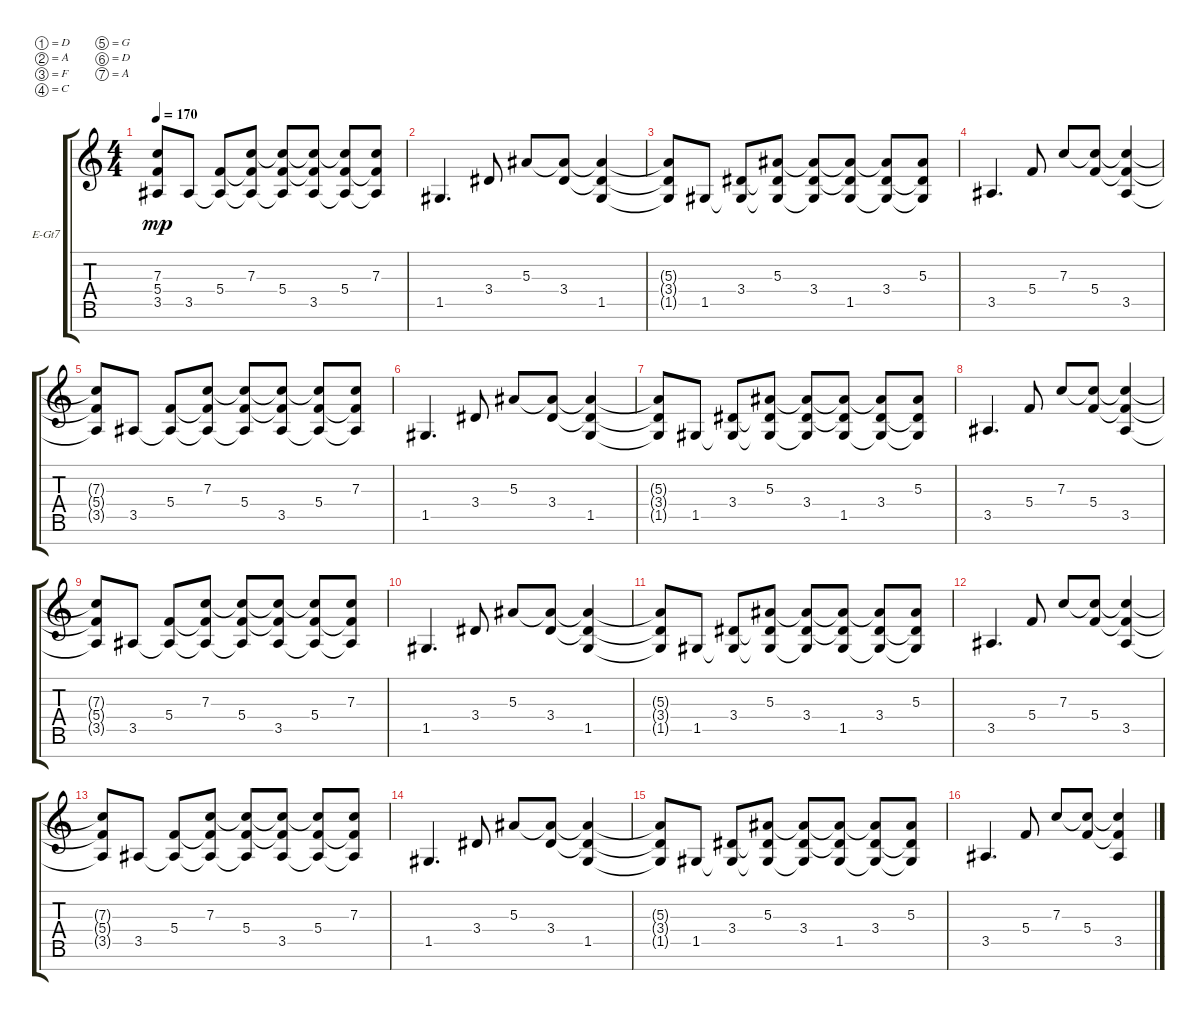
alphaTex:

\defaultSystemsLayout 4
\bracketExtendMode groupsimilarinstruments
\firstSystemTrackNameOrientation horizontal
\otherSystemsTrackNameOrientation horizontal
\track ("Electric Guitar" "E-Gt7") {instrument distortionguitar}
\staff {score tabs}
\tuning (D4 A3 F3 C3 G2 D2 A1)
\ts (4 4)
\tempo 170
\clef g2
\ks c
(7.3{t} 5.4{t} 3.5{t}).8{dy mp} 3.5.8 (5.4 3.5{t}).8 (7.3 5.4{t} 3.5{t}).8 (7.3{t} 5.4 3.5{t}).8 (7.3{t} 5.4{t} 3.5).8 (7.3{t} 5.4 3.5{t}).8 (7.3 5.4{t} 3.5{t}).8 |
1.5.4{d} 3.4.8 5.3.8 (3.4 5.3{t}).8 (1.5 3.4{t} 5.3{t}).4 |
(1.5{t} 3.4{t} 5.3{t}).8 1.5.8 (3.4 1.5{t}).8 (5.3 3.4{t} 1.5{t}).8 (3.4 5.3{t} 1.5{t}).8 (1.5 5.3{t} 3.4{t}).8 (3.4 5.3{t} 1.5{t}).8 (5.3 3.4{t} 1.5{t}).8 |
3.5.4{d} 5.4.8 7.3.8 (7.3{t} 5.4).8 (7.3{t} 5.4{t} 3.5).4 |
(7.3{t} 5.4{t} 3.5{t}).8 3.5.8 (5.4 3.5{t}).8 (7.3 5.4{t} 3.5{t}).8 (7.3{t} 5.4 3.5{t}).8 (7.3{t} 5.4{t} 3.5).8 (7.3{t} 5.4 3.5{t}).8 (7.3 5.4{t} 3.5{t}).8 |
1.5.4{d} 3.4.8 5.3.8 (3.4 5.3{t}).8 (1.5 3.4{t} 5.3{t}).4 |
(1.5{t} 3.4{t} 5.3{t}).8 1.5.8 (3.4 1.5{t}).8 (5.3 3.4{t} 1.5{t}).8 (3.4 5.3{t} 1.5{t}).8 (1.5 5.3{t} 3.4{t}).8 (3.4 5.3{t} 1.5{t}).8 (5.3 3.4{t} 1.5{t}).8 |
3.5.4{d} 5.4.8 7.3.8 (7.3{t} 5.4).8 (7.3{t} 5.4{t} 3.5).4 |
(7.3{t} 5.4{t} 3.5{t}).8 3.5.8 (5.4 3.5{t}).8 (7.3 5.4{t} 3.5{t}).8 (7.3{t} 5.4 3.5{t}).8 (7.3{t} 5.4{t} 3.5).8 (7.3{t} 5.4 3.5{t}).8 (7.3 5.4{t} 3.5{t}).8 |
1.5.4{d} 3.4.8 5.3.8 (3.4 5.3{t}).8 (1.5 3.4{t} 5.3{t}).4 |
(1.5{t} 3.4{t} 5.3{t}).8 1.5.8 (3.4 1.5{t}).8 (5.3 3.4{t} 1.5{t}).8 (3.4 5.3{t} 1.5{t}).8 (1.5 5.3{t} 3.4{t}).8 (3.4 5.3{t} 1.5{t}).8 (5.3 3.4{t} 1.5{t}).8 |
3.5.4{d} 5.4.8 7.3.8 (7.3{t} 5.4).8 (7.3{t} 5.4{t} 3.5).4 |
(7.3{t} 5.4{t} 3.5{t}).8 3.5.8 (5.4 3.5{t}).8 (7.3 5.4{t} 3.5{t}).8 (7.3{t} 5.4 3.5{t}).8 (7.3{t} 5.4{t} 3.5).8 (7.3{t} 5.4 3.5{t}).8 (7.3 5.4{t} 3.5{t}).8 |
1.5.4{d} 3.4.8 5.3.8 (3.4 5.3{t}).8 (1.5 3.4{t} 5.3{t}).4 |
(1.5{t} 3.4{t} 5.3{t}).8 1.5.8 (3.4 1.5{t}).8 (5.3 3.4{t} 1.5{t}).8 (3.4 5.3{t} 1.5{t}).8 (1.5 5.3{t} 3.4{t}).8 (3.4 5.3{t} 1.5{t}).8 (5.3 3.4{t} 1.5{t}).8 |
3.5.4{d} 5.4.8 7.3.8 (7.3{t} 5.4).8 (7.3{t} 5.4{t} 3.5).4
